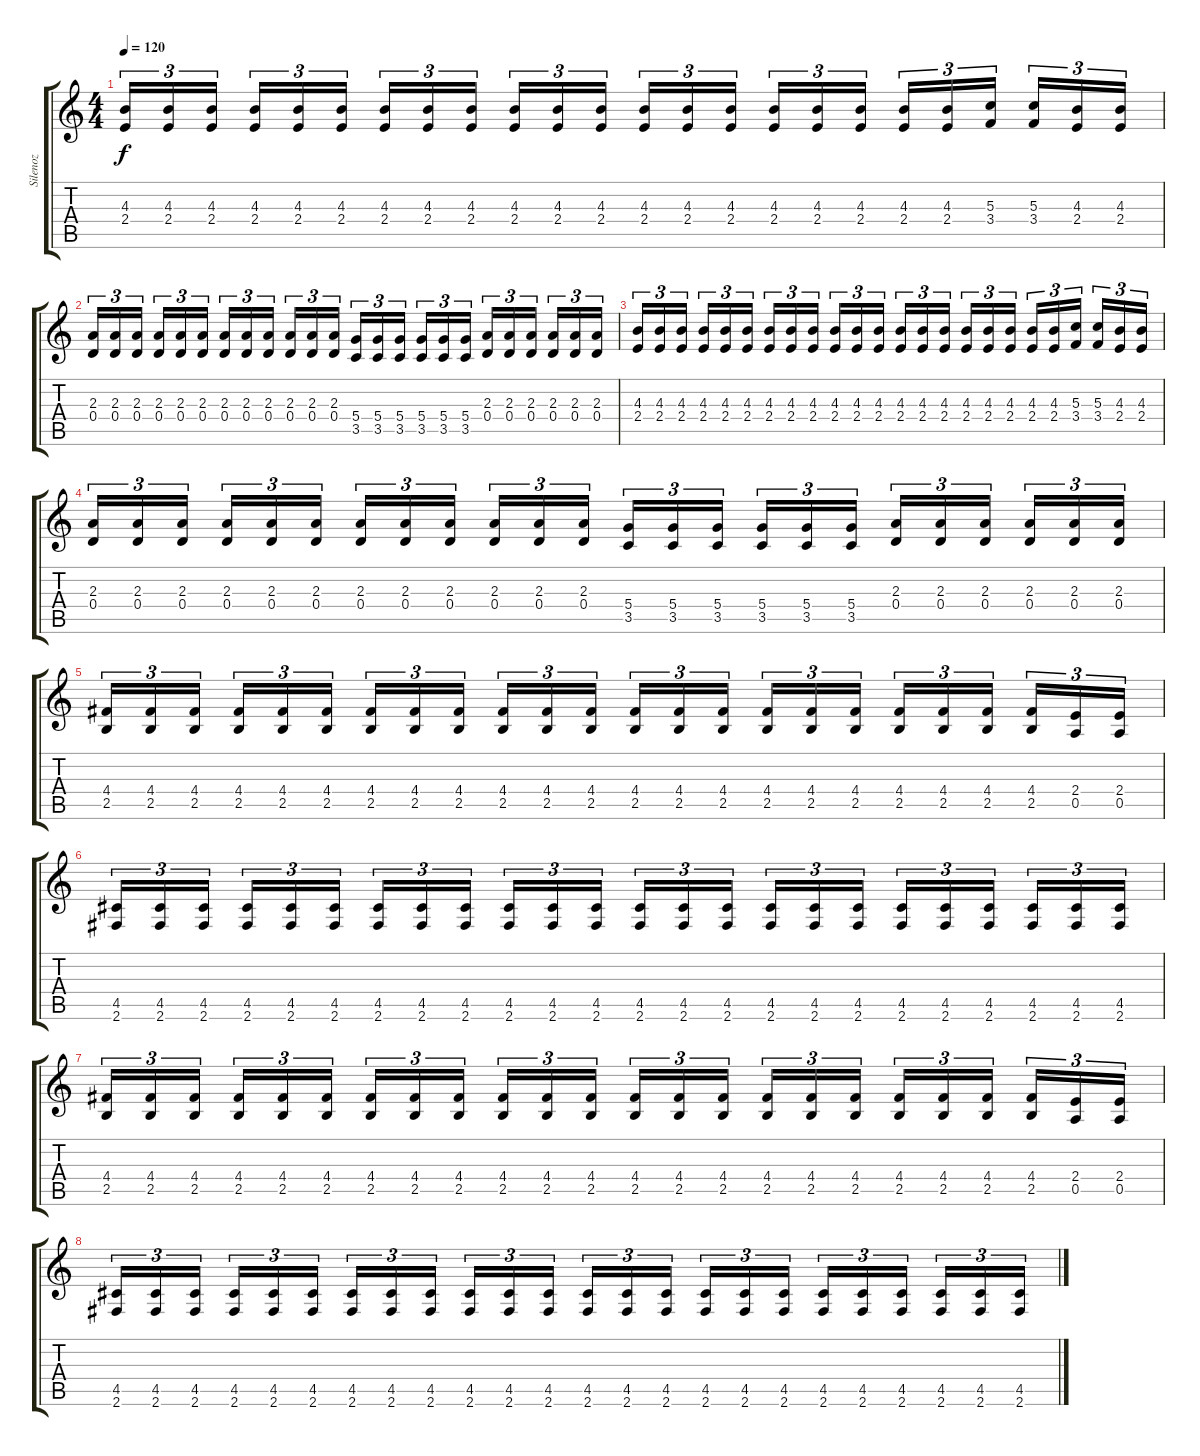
\track ("Silenoz" "Silenoz") {instrument distortionguitar}
\staff {score tabs}
\tuning (E4 B3 G3 D3 A2 E2) {hide}
\ts (4 4)
\tempo 120
\clef g2
\ks c
(4.3 2.4).16{tu (3 2) dy f} (4.3 2.4).16{tu (3 2)} (4.3 2.4).16{tu (3 2)} (4.3 2.4).16{tu (3 2)} (4.3 2.4).16{tu (3 2)} (4.3 2.4).16{tu (3 2)} (4.3 2.4).16{tu (3 2)} (4.3 2.4).16{tu (3 2)} (4.3 2.4).16{tu (3 2)} (4.3 2.4).16{tu (3 2)} (4.3 2.4).16{tu (3 2)} (4.3 2.4).16{tu (3 2)} (4.3 2.4).16{tu (3 2)} (4.3 2.4).16{tu (3 2)} (4.3 2.4).16{tu (3 2)} (4.3 2.4).16{tu (3 2)} (4.3 2.4).16{tu (3 2)} (4.3 2.4).16{tu (3 2)} (4.3 2.4).16{tu (3 2)} (4.3 2.4).16{tu (3 2)} (5.3 3.4).16{tu (3 2)} (5.3 3.4).16{tu (3 2)} (4.3 2.4).16{tu (3 2)} (4.3 2.4).16{tu (3 2)} |
(2.3 0.4).16{tu (3 2)} (2.3 0.4).16{tu (3 2)} (2.3 0.4).16{tu (3 2)} (2.3 0.4).16{tu (3 2)} (2.3 0.4).16{tu (3 2)} (2.3 0.4).16{tu (3 2)} (2.3 0.4).16{tu (3 2)} (2.3 0.4).16{tu (3 2)} (2.3 0.4).16{tu (3 2)} (2.3 0.4).16{tu (3 2)} (2.3 0.4).16{tu (3 2)} (2.3 0.4).16{tu (3 2)} (5.4 3.5).16{tu (3 2)} (5.4 3.5).16{tu (3 2)} (5.4 3.5).16{tu (3 2)} (5.4 3.5).16{tu (3 2)} (5.4 3.5).16{tu (3 2)} (5.4 3.5).16{tu (3 2)} (2.3 0.4).16{tu (3 2)} (2.3 0.4).16{tu (3 2)} (2.3 0.4).16{tu (3 2)} (2.3 0.4).16{tu (3 2)} (2.3 0.4).16{tu (3 2)} (2.3 0.4).16{tu (3 2)} |
(4.3 2.4).16{tu (3 2)} (4.3 2.4).16{tu (3 2)} (4.3 2.4).16{tu (3 2)} (4.3 2.4).16{tu (3 2)} (4.3 2.4).16{tu (3 2)} (4.3 2.4).16{tu (3 2)} (4.3 2.4).16{tu (3 2)} (4.3 2.4).16{tu (3 2)} (4.3 2.4).16{tu (3 2)} (4.3 2.4).16{tu (3 2)} (4.3 2.4).16{tu (3 2)} (4.3 2.4).16{tu (3 2)} (4.3 2.4).16{tu (3 2)} (4.3 2.4).16{tu (3 2)} (4.3 2.4).16{tu (3 2)} (4.3 2.4).16{tu (3 2)} (4.3 2.4).16{tu (3 2)} (4.3 2.4).16{tu (3 2)} (4.3 2.4).16{tu (3 2)} (4.3 2.4).16{tu (3 2)} (5.3 3.4).16{tu (3 2)} (5.3 3.4).16{tu (3 2)} (4.3 2.4).16{tu (3 2)} (4.3 2.4).16{tu (3 2)} |
(2.3 0.4).16{tu (3 2)} (2.3 0.4).16{tu (3 2)} (2.3 0.4).16{tu (3 2)} (2.3 0.4).16{tu (3 2)} (2.3 0.4).16{tu (3 2)} (2.3 0.4).16{tu (3 2)} (2.3 0.4).16{tu (3 2)} (2.3 0.4).16{tu (3 2)} (2.3 0.4).16{tu (3 2)} (2.3 0.4).16{tu (3 2)} (2.3 0.4).16{tu (3 2)} (2.3 0.4).16{tu (3 2)} (5.4 3.5).16{tu (3 2)} (5.4 3.5).16{tu (3 2)} (5.4 3.5).16{tu (3 2)} (5.4 3.5).16{tu (3 2)} (5.4 3.5).16{tu (3 2)} (5.4 3.5).16{tu (3 2)} (2.3 0.4).16{tu (3 2)} (2.3 0.4).16{tu (3 2)} (2.3 0.4).16{tu (3 2)} (2.3 0.4).16{tu (3 2)} (2.3 0.4).16{tu (3 2)} (2.3 0.4).16{tu (3 2)} |
(4.4 2.5).16{tu (3 2)} (4.4 2.5).16{tu (3 2)} (4.4 2.5).16{tu (3 2)} (4.4 2.5).16{tu (3 2)} (4.4 2.5).16{tu (3 2)} (4.4 2.5).16{tu (3 2)} (4.4 2.5).16{tu (3 2)} (4.4 2.5).16{tu (3 2)} (4.4 2.5).16{tu (3 2)} (4.4 2.5).16{tu (3 2)} (4.4 2.5).16{tu (3 2)} (4.4 2.5).16{tu (3 2)} (4.4 2.5).16{tu (3 2)} (4.4 2.5).16{tu (3 2)} (4.4 2.5).16{tu (3 2)} (4.4 2.5).16{tu (3 2)} (4.4 2.5).16{tu (3 2)} (4.4 2.5).16{tu (3 2)} (4.4 2.5).16{tu (3 2)} (4.4 2.5).16{tu (3 2)} (4.4 2.5).16{tu (3 2)} (4.4 2.5).16{tu (3 2)} (2.4 0.5).16{tu (3 2)} (2.4 0.5).16{tu (3 2)} |
(4.5 2.6).16{tu (3 2)} (4.5 2.6).16{tu (3 2)} (4.5 2.6).16{tu (3 2)} (4.5 2.6).16{tu (3 2)} (4.5 2.6).16{tu (3 2)} (4.5 2.6).16{tu (3 2)} (4.5 2.6).16{tu (3 2)} (4.5 2.6).16{tu (3 2)} (4.5 2.6).16{tu (3 2)} (4.5 2.6).16{tu (3 2)} (4.5 2.6).16{tu (3 2)} (4.5 2.6).16{tu (3 2)} (4.5 2.6).16{tu (3 2)} (4.5 2.6).16{tu (3 2)} (4.5 2.6).16{tu (3 2)} (4.5 2.6).16{tu (3 2)} (4.5 2.6).16{tu (3 2)} (4.5 2.6).16{tu (3 2)} (4.5 2.6).16{tu (3 2)} (4.5 2.6).16{tu (3 2)} (4.5 2.6).16{tu (3 2)} (4.5 2.6).16{tu (3 2)} (4.5 2.6).16{tu (3 2)} (4.5 2.6).16{tu (3 2)} |
(4.4 2.5).16{tu (3 2)} (4.4 2.5).16{tu (3 2)} (4.4 2.5).16{tu (3 2)} (4.4 2.5).16{tu (3 2)} (4.4 2.5).16{tu (3 2)} (4.4 2.5).16{tu (3 2)} (4.4 2.5).16{tu (3 2)} (4.4 2.5).16{tu (3 2)} (4.4 2.5).16{tu (3 2)} (4.4 2.5).16{tu (3 2)} (4.4 2.5).16{tu (3 2)} (4.4 2.5).16{tu (3 2)} (4.4 2.5).16{tu (3 2)} (4.4 2.5).16{tu (3 2)} (4.4 2.5).16{tu (3 2)} (4.4 2.5).16{tu (3 2)} (4.4 2.5).16{tu (3 2)} (4.4 2.5).16{tu (3 2)} (4.4 2.5).16{tu (3 2)} (4.4 2.5).16{tu (3 2)} (4.4 2.5).16{tu (3 2)} (4.4 2.5).16{tu (3 2)} (2.4 0.5).16{tu (3 2)} (2.4 0.5).16{tu (3 2)} |
(4.5 2.6).16{tu (3 2)} (4.5 2.6).16{tu (3 2)} (4.5 2.6).16{tu (3 2)} (4.5 2.6).16{tu (3 2)} (4.5 2.6).16{tu (3 2)} (4.5 2.6).16{tu (3 2)} (4.5 2.6).16{tu (3 2)} (4.5 2.6).16{tu (3 2)} (4.5 2.6).16{tu (3 2)} (4.5 2.6).16{tu (3 2)} (4.5 2.6).16{tu (3 2)} (4.5 2.6).16{tu (3 2)} (4.5 2.6).16{tu (3 2)} (4.5 2.6).16{tu (3 2)} (4.5 2.6).16{tu (3 2)} (4.5 2.6).16{tu (3 2)} (4.5 2.6).16{tu (3 2)} (4.5 2.6).16{tu (3 2)} (4.5 2.6).16{tu (3 2)} (4.5 2.6).16{tu (3 2)} (4.5 2.6).16{tu (3 2)} (4.5 2.6).16{tu (3 2)} (4.5 2.6).16{tu (3 2)} (4.5 2.6).16{tu (3 2)}
